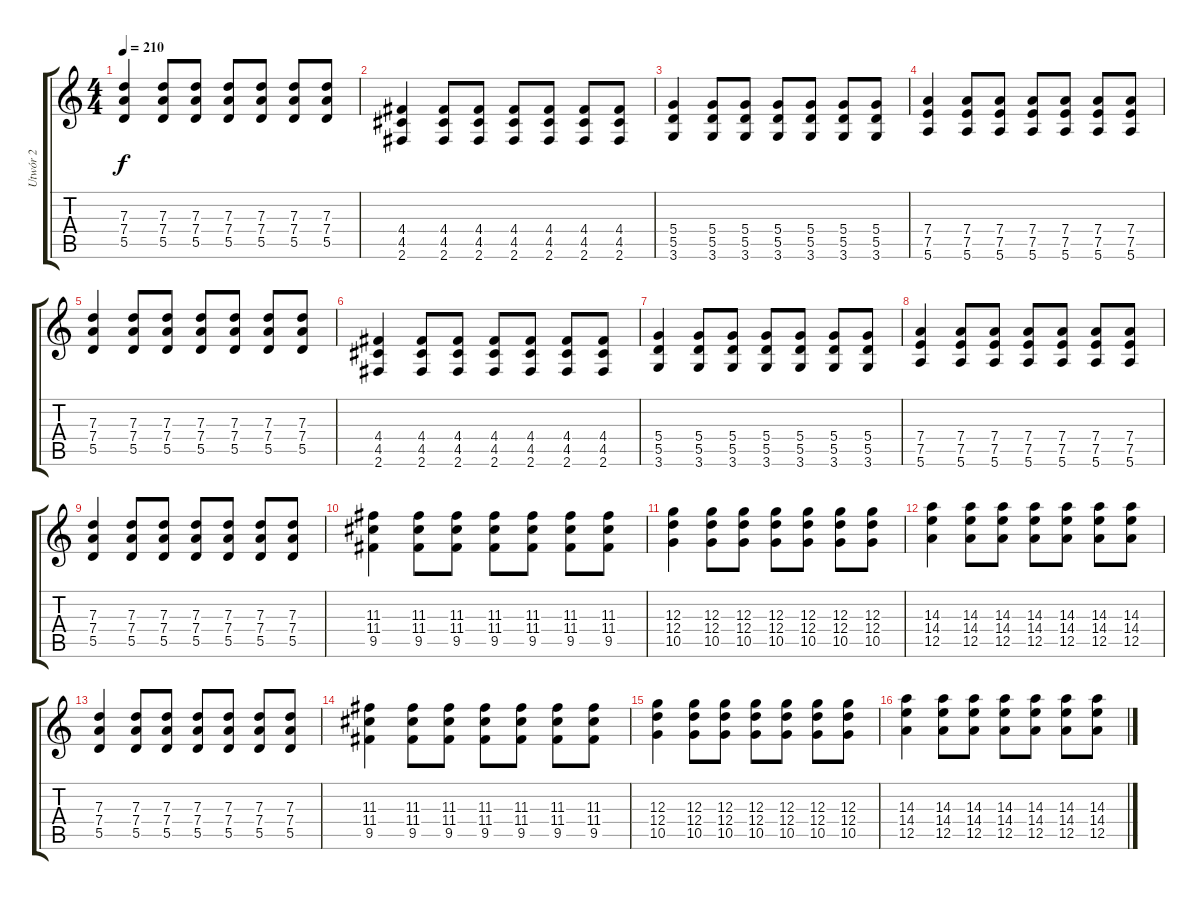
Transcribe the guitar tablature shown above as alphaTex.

\track ("Utwór 2" "Utwór 2") {instrument distortionguitar}
\staff {score tabs}
\tuning (E4 B3 G3 D3 A2 E2) {hide}
\ts (4 4)
\tempo 210
\clef g2
\ks c
(7.3 7.4 5.5).4{dy f} (7.3 7.4 5.5).8 (7.3 7.4 5.5).8 (7.3 7.4 5.5).8 (7.3 7.4 5.5).8 (7.3 7.4 5.5).8 (7.3 7.4 5.5).8 |
(4.4 4.5 2.6).4 (4.4 4.5 2.6).8 (4.4 4.5 2.6).8 (4.4 4.5 2.6).8 (4.4 4.5 2.6).8 (4.4 4.5 2.6).8 (4.4 4.5 2.6).8 |
(5.4 5.5 3.6).4 (5.4 5.5 3.6).8 (5.4 5.5 3.6).8 (5.4 5.5 3.6).8 (5.4 5.5 3.6).8 (5.4 5.5 3.6).8 (5.4 5.5 3.6).8 |
(7.4 7.5 5.6).4 (7.4 7.5 5.6).8 (7.4 7.5 5.6).8 (7.4 7.5 5.6).8 (7.4 7.5 5.6).8 (7.4 7.5 5.6).8 (7.4 7.5 5.6).8 |
(7.3 7.4 5.5).4 (7.3 7.4 5.5).8 (7.3 7.4 5.5).8 (7.3 7.4 5.5).8 (7.3 7.4 5.5).8 (7.3 7.4 5.5).8 (7.3 7.4 5.5).8 |
(4.4 4.5 2.6).4 (4.4 4.5 2.6).8 (4.4 4.5 2.6).8 (4.4 4.5 2.6).8 (4.4 4.5 2.6).8 (4.4 4.5 2.6).8 (4.4 4.5 2.6).8 |
(5.4 5.5 3.6).4 (5.4 5.5 3.6).8 (5.4 5.5 3.6).8 (5.4 5.5 3.6).8 (5.4 5.5 3.6).8 (5.4 5.5 3.6).8 (5.4 5.5 3.6).8 |
(7.4 7.5 5.6).4 (7.4 7.5 5.6).8 (7.4 7.5 5.6).8 (7.4 7.5 5.6).8 (7.4 7.5 5.6).8 (7.4 7.5 5.6).8 (7.4 7.5 5.6).8 |
(7.3 7.4 5.5).4 (7.3 7.4 5.5).8 (7.3 7.4 5.5).8 (7.3 7.4 5.5).8 (7.3 7.4 5.5).8 (7.3 7.4 5.5).8 (7.3 7.4 5.5).8 |
(11.3 11.4 9.5).4 (11.3 11.4 9.5).8 (11.3 11.4 9.5).8 (11.3 11.4 9.5).8 (11.3 11.4 9.5).8 (11.3 11.4 9.5).8 (11.3 11.4 9.5).8 |
(12.3 12.4 10.5).4 (12.3 12.4 10.5).8 (12.3 12.4 10.5).8 (12.3 12.4 10.5).8 (12.3 12.4 10.5).8 (12.3 12.4 10.5).8 (12.3 12.4 10.5).8 |
(14.3 14.4 12.5).4 (14.3 14.4 12.5).8 (14.3 14.4 12.5).8 (14.3 14.4 12.5).8 (14.3 14.4 12.5).8 (14.3 14.4 12.5).8 (14.3 14.4 12.5).8 |
(7.3 7.4 5.5).4 (7.3 7.4 5.5).8 (7.3 7.4 5.5).8 (7.3 7.4 5.5).8 (7.3 7.4 5.5).8 (7.3 7.4 5.5).8 (7.3 7.4 5.5).8 |
(11.3 11.4 9.5).4 (11.3 11.4 9.5).8 (11.3 11.4 9.5).8 (11.3 11.4 9.5).8 (11.3 11.4 9.5).8 (11.3 11.4 9.5).8 (11.3 11.4 9.5).8 |
(12.3 12.4 10.5).4 (12.3 12.4 10.5).8 (12.3 12.4 10.5).8 (12.3 12.4 10.5).8 (12.3 12.4 10.5).8 (12.3 12.4 10.5).8 (12.3 12.4 10.5).8 |
(14.3 14.4 12.5).4 (14.3 14.4 12.5).8 (14.3 14.4 12.5).8 (14.3 14.4 12.5).8 (14.3 14.4 12.5).8 (14.3 14.4 12.5).8 (14.3 14.4 12.5).8
